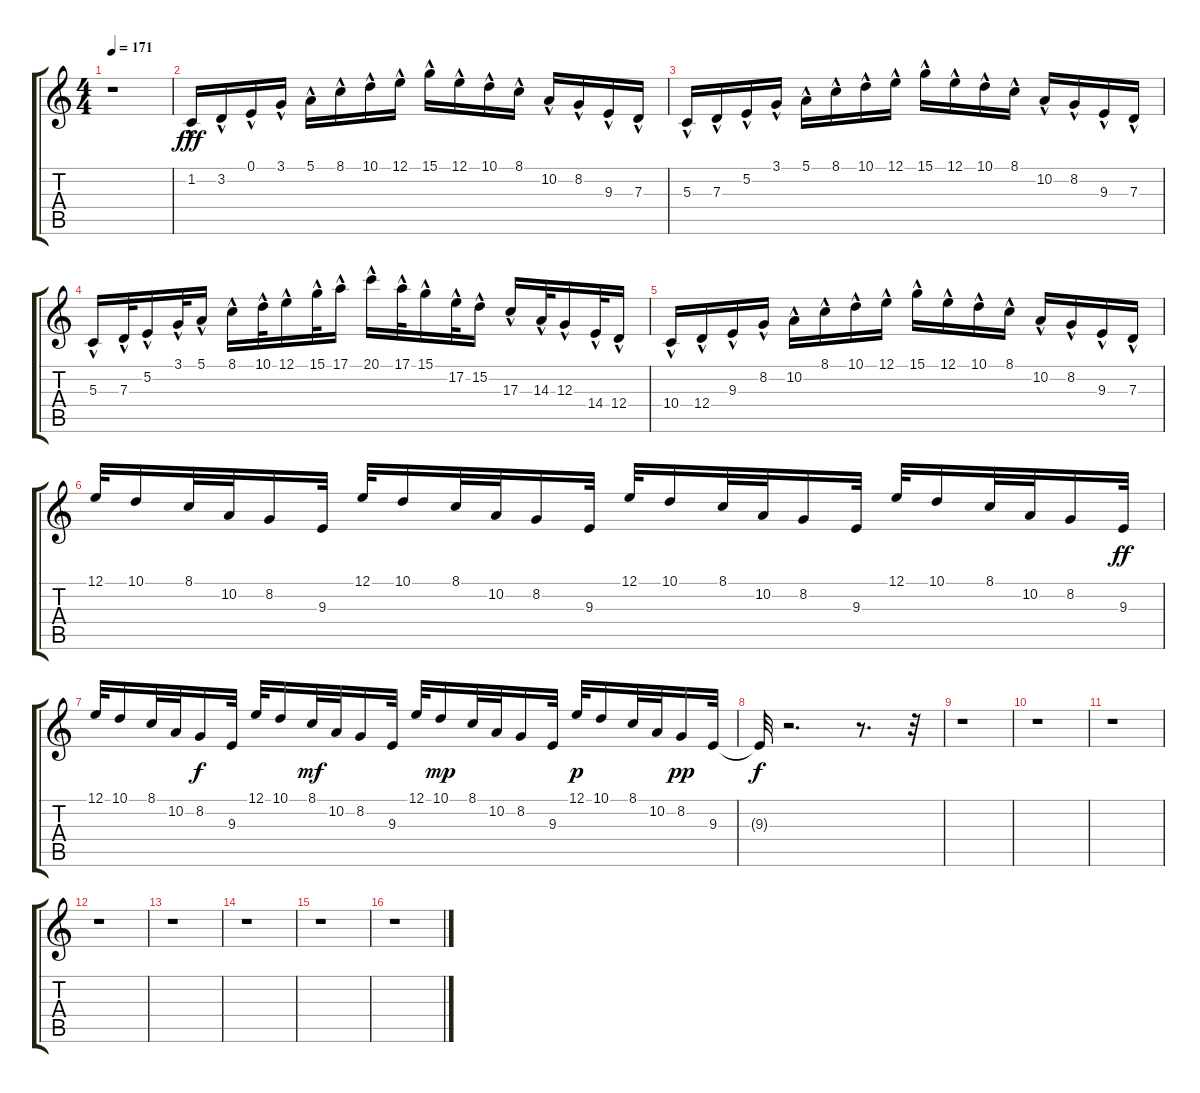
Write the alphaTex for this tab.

\track "" {instrument orchestralharp}
\staff {score tabs}
\tuning (E4 B3 G3 D3 A2 E2) {hide}
\ts (4 4)
\tempo 171
\clef g2
\ks c
r.1{dy fff instrument orchestralharp} |
1.2{hac}.16 3.2{hac}.16 0.1{hac}.16 3.1{hac}.16 5.1{hac}.16 8.1{hac}.16 10.1{hac}.16 12.1{hac}.16 15.1{hac}.16 12.1{hac}.16 10.1{hac}.16 8.1{hac}.16 10.2{hac}.16 8.2{hac}.16 9.3{hac}.16 7.3{hac}.16 |
5.3{hac}.16 7.3{hac}.16 5.2{hac}.16 3.1{hac}.16 5.1{hac}.16 8.1{hac}.16 10.1{hac}.16 12.1{hac}.16 15.1{hac}.16 12.1{hac}.16 10.1{hac}.16 8.1{hac}.16 10.2{hac}.16 8.2{hac}.16 9.3{hac}.16 7.3{hac}.16 |
5.3{hac}.16 7.3{hac}.32 5.2{hac}.16 3.1{hac}.32 5.1{hac}.16 8.1{hac}.16 10.1{hac}.32 12.1{hac}.16 15.1{hac}.32 17.1{hac}.16 20.1{hac}.16 17.1{hac}.32 15.1{hac}.16 17.2{hac}.32 15.2{hac}.16 17.3{hac}.16 14.3{hac}.32 12.3{hac}.16 14.4{hac}.32 12.4{hac}.16 |
10.4{hac}.16 12.4{hac}.16 9.3{hac}.16 8.2{hac}.16 10.2{hac}.16 8.1{hac}.16 10.1{hac}.16 12.1{hac}.16 15.1{hac}.16 12.1{hac}.16 10.1{hac}.16 8.1{hac}.16 10.2{hac}.16 8.2{hac}.16 9.3{hac}.16 7.3{hac}.16 |
12.1.32 10.1.16 8.1.32 10.2.32 8.2.16 9.3.32 12.1.32 10.1.16 8.1.32 10.2.32 8.2.16 9.3.32 12.1.32 10.1.16 8.1.32 10.2.32 8.2.16 9.3.32 12.1.32 10.1.16 8.1.32 10.2.32 8.2.16 9.3.32{dy ff} |
12.1.32 10.1.16 8.1.32 10.2.32 8.2.16{dy f} 9.3.32 12.1.32 10.1.16 8.1.32{dy mf} 10.2.32 8.2.16 9.3.32 12.1.32 10.1.16{dy mp} 8.1.32 10.2.32 8.2.16 9.3.32 12.1.32{dy p} 10.1.16 8.1.32 10.2.32 8.2.16{dy pp} 9.3.32 |
9.3{t}.32{dy f} r.2{d} r.8{d} r.32 |
r.1 |
r.1 |
r.1 |
r.1 |
r.1 |
r.1 |
r.1 |
r.1
